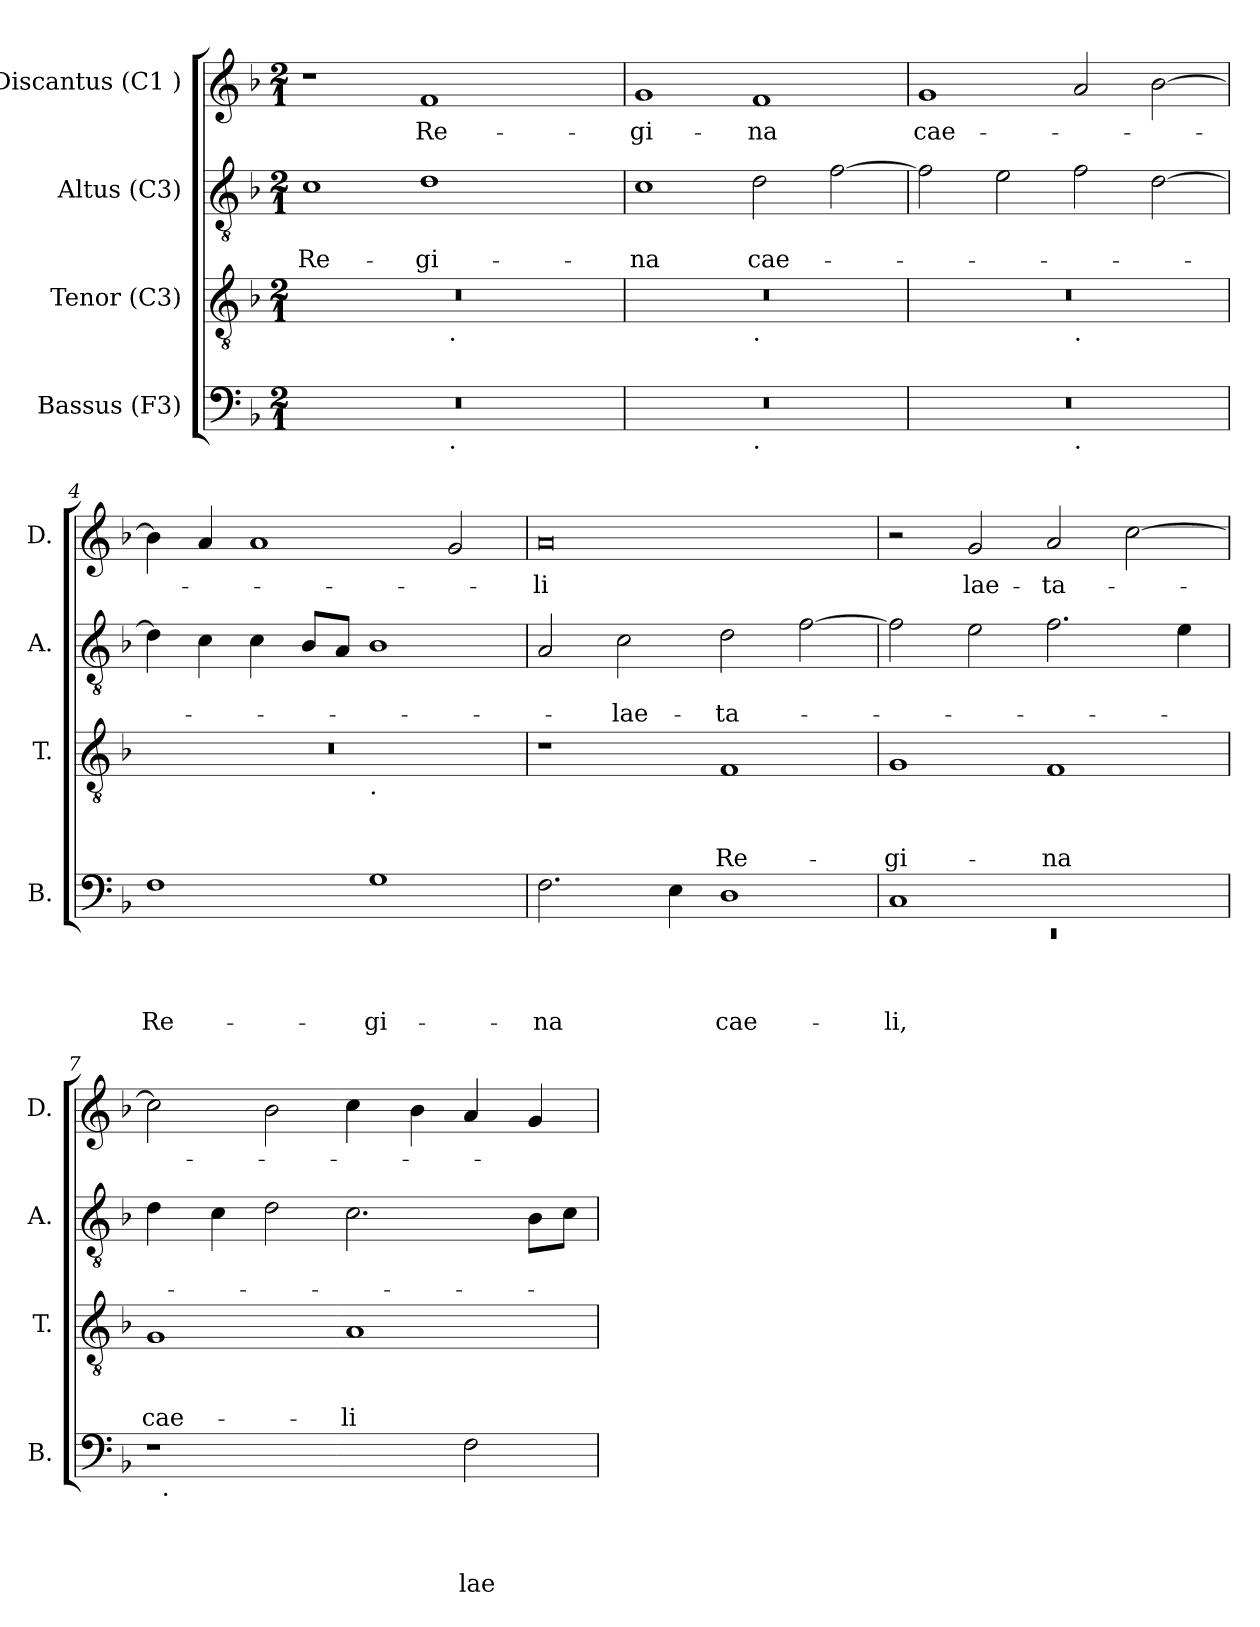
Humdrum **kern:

**kern	**text	**text	**text	**text	**kern	**text	**text	**text	**kern	**text	**text	**kern	**text
*part4	*part4	*part4	*part4	*part4	*part3	*part3	*part3	*part3	*part2	*part2	*part2	*part1	*part1
*staff4	*staff4	*staff4	*staff4	*staff4	*staff3	*staff3	*staff3	*staff3	*staff2	*staff2	*staff2	*staff1	*staff1
*I"Bassus (F3)	*	*	*	*	*I"Tenor (C3)	*	*	*	*I"Altus (C3)	*	*	*I"Discantus (C1 )	*
*I'B.	*	*	*	*	*I'T.	*	*	*	*I'A.	*	*	*I'D.	*
*clefF4	*	*	*	*	*clefGv2	*	*	*	*clefGv2	*	*	*clefG2	*
*k[b-]	*	*	*	*	*k[b-]	*	*	*	*k[b-]	*	*	*k[b-]	*
*F:	*	*	*	*	*F:	*	*	*	*F:	*	*	*F:	*
*M2/1	*	*	*	*	*M2/1	*	*	*	*M2/1	*	*	*M2/1	*
=1	=1	=1	=1	=1	=1	=1	=1	=1	=1	=1	=1	=1	=1
!	!	!	!	!	!	!	!	!	!	!	!LO:LY:b	!	!
*^	*	*	*	*	*^	*	*	*	*	*	*	*	*
0r	1ryy	.	.	.	.	0r	1ryy	.	.	.	1c	.	Re-	1r	.
!	!	!	!	!	!	!	!	!	!	!	!	!	!LO:LY:b	!	!LO:LY:b
.	16.ryy	.	.	.	.	.	16.ryy	.	.	.	1d	.	-gi-	1f	Re-
!	!	!	!	!	!	!	!LO:TX:b:t=.	!	!	!	!	!	!	!	!
!	!LO:TX:b:t=.	!	!	!	!	!	!	!	!	!	!	!	!	!	!
.	2ryy	.	.	.	.	.	2ryy	.	.	.	.	.	.	.	.
.	4ryy	.	.	.	.	.	4ryy	.	.	.	.	.	.	.	.
.	8ryy	.	.	.	.	.	8ryy	.	.	.	.	.	.	.	.
.	32ryy	.	.	.	.	.	32ryy	.	.	.	.	.	.	.	.
=2	=2	=2	=2	=2	=2	=2	=2	=2	=2	=2	=2	=2	=2	=2	=2
!	!	!	!	!	!	!	!	!	!	!	!	!	!LO:LY:b	!	!LO:LY:b
0r	1ryy	.	.	.	.	0r	1ryy	.	.	.	1c	.	-na	1g	-gi-
!	!	!	!	!	!	!	!LO:TX:b:t=.	!	!	!	!	!	!	!	!
!	!LO:TX:b:t=.	!	!	!	!	!	!	!	!	!	!	!	!	!	!
!	!	!	!	!	!	!	!	!	!	!	!	!	!LO:LY:b	!	!LO:LY:b
.	1ryy	.	.	.	.	.	1ryy	.	.	.	2d\	.	cae-	1f	-na
.	.	.	.	.	.	.	.	.	.	.	[>2f\	.	.	.	.
=3	=3	=3	=3	=3	=3	=3	=3	=3	=3	=3	=3	=3	=3	=3	=3
!	!	!	!	!	!	!	!	!	!	!	!	!	!	!	!LO:LY:b
0r	1ryy	.	.	.	.	0r	1ryy	.	.	.	2f\]	.	.	1g	cae-
.	.	.	.	.	.	.	.	.	.	.	2e\	.	.	.	.
!	!	!	!	!	!	!	!LO:TX:b:t=.	!	!	!	!	!	!	!	!
!	!LO:TX:b:t=.	!	!	!	!	!	!	!	!	!	!	!	!	!	!
.	1ryy	.	.	.	.	.	1ryy	.	.	.	2f\	.	.	2a/	.
.	.	.	.	.	.	.	.	.	.	.	[>2d\	.	.	[>2b-\	.
=4	=4	=4	=4	=4	=4	=4	=4	=4	=4	=4	=4	=4	=4	=4	=4
!	!	!	!	!	!LO:LY:b	!	!	!	!	!	!	!	!	!	!
*v	*v	*	*	*	*	*	*	*	*	*	*	*	*	*	*
1F	.	.	.	Re-	0r	1ryy	.	.	.	4d\]	.	.	4b-\]	.
.	.	.	.	.	.	.	.	.	.	4c\	.	.	4a/	.
.	.	.	.	.	.	.	.	.	.	4c\	.	.	1a	.
.	.	.	.	.	.	.	.	.	.	8B-/L	.	.	.	.
.	.	.	.	.	.	.	.	.	.	8A/J	.	.	.	.
!	!	!	!	!	!	!LO:TX:b:t=.	!	!	!	!	!	!	!	!
!	!	!	!	!LO:LY:b	!	!	!	!	!	!	!	!	!	!
1G	.	.	.	-gi-	.	1ryy	.	.	.	1B-	.	.	.	.
.	.	.	.	.	.	.	.	.	.	.	.	.	2g/	.
!!LO:LB:g=z
=5	=5	=5	=5	=5	=5	=5	=5	=5	=5	=5	=5	=5	=5	=5
!	!	!	!	!	!LO:TX:a:t=-li	!	!	!	!	!	!	!	!	!
!	!	!	!	!LO:LY:b	!	!	!	!	!	!	!	!	!	!LO:LY:b:rj
*	*	*	*	*	*v	*v	*	*	*	*	*	*	*	*
2.F\	.	.	.	-na	1r	.	.	.	2A/	.	.	0a	-li
!	!	!	!	!	!	!	!	!	!	!	!LO:LY:b	!	!
.	.	.	.	.	.	.	.	.	2c\	.	-lae-	.	.
4E\	.	.	.	.	.	.	.	.	.	.	.	.	.
!	!	!	!	!LO:LY:b	!	!	!	!LO:LY:b	!	!	!LO:LY:b	!	!
1D	.	.	.	cae-	1F	.	.	Re-	2d\	.	-ta-	.	.
.	.	.	.	.	.	.	.	.	[>2f\	.	.	.	.
=6	=6	=6	=6	=6	=6	=6	=6	=6	=6	=6	=6	=6	=6
*^	*	*	*	*	*	*	*	*	*	*	*	*	*
!	!LO:N:vis=1	!	!	!	!LO:LY:b	!	!	!	!LO:LY:b	!	!	!	!	!
1C	0rEE	.	.	.	-li,	1G	.	.	-gi-	2f\]	.	.	2r	.
!	!	!	!	!	!	!	!	!	!	!	!	!	!	!LO:LY:b
.	.	.	.	.	.	.	.	.	.	2e\	.	.	2g/	lae-
!	!	!	!	!	!	!	!	!	!LO:LY:b	!	!	!	!	!LO:LY:b
1ryy	.	.	.	.	.	1F	.	.	-na	2.f\	.	.	2a/	-ta-
.	.	.	.	.	.	.	.	.	.	.	.	.	[>2cc\	.
.	.	.	.	.	.	.	.	.	.	4e\	.	.	.	.
=7	=7	=7	=7	=7	=7	=7	=7	=7	=7	=7	=7	=7	=7	=7
!	!	!	!	!	!	!	!	!	!LO:LY:b	!	!	!	!	!
1r	32ryy	.	.	.	.	1G	.	.	cae-	4d\	.	.	2cc\]	.
!	!LO:TX:b:t=.	!	!	!	!	!	!	!	!	!	!	!	!	!
.	1ryy	.	.	.	.	.	.	.	.	.	.	.	.	.
.	.	.	.	.	.	.	.	.	.	4c\	.	.	.	.
.	.	.	.	.	.	.	.	.	.	2d\	.	.	2b-\	.
!	!	!	!	!	!	!	!	!	!LO:LY:b:rj	!	!	!	!	!
2ryy	.	.	.	.	.	1A	.	.	-li	2.c\	.	.	4cc\	.
.	2ryy	.	.	.	.	.	.	.	.	.	.	.	.	.
.	.	.	.	.	.	.	.	.	.	.	.	.	4b-\	.
!	!	!	!	!	!LO:LY:b	!	!	!	!	!	!	!	!	!
2F\	.	.	.	.	lae-	.	.	.	.	.	.	.	4a/	.
.	4...ryy	.	.	.	.	.	.	.	.	.	.	.	.	.
.	.	.	.	.	.	.	.	.	.	8B-\L	.	.	4g/	.
.	.	.	.	.	.	.	.	.	.	8c\J	.	.	.	.
*v	*v	*	*	*	*	*	*	*	*	*	*	*	*	*
=	=	=	=	=	=	=	=	=	=	=	=	=	=
*-	*-	*-	*-	*-	*-	*-	*-	*-	*-	*-	*-	*-	*-
